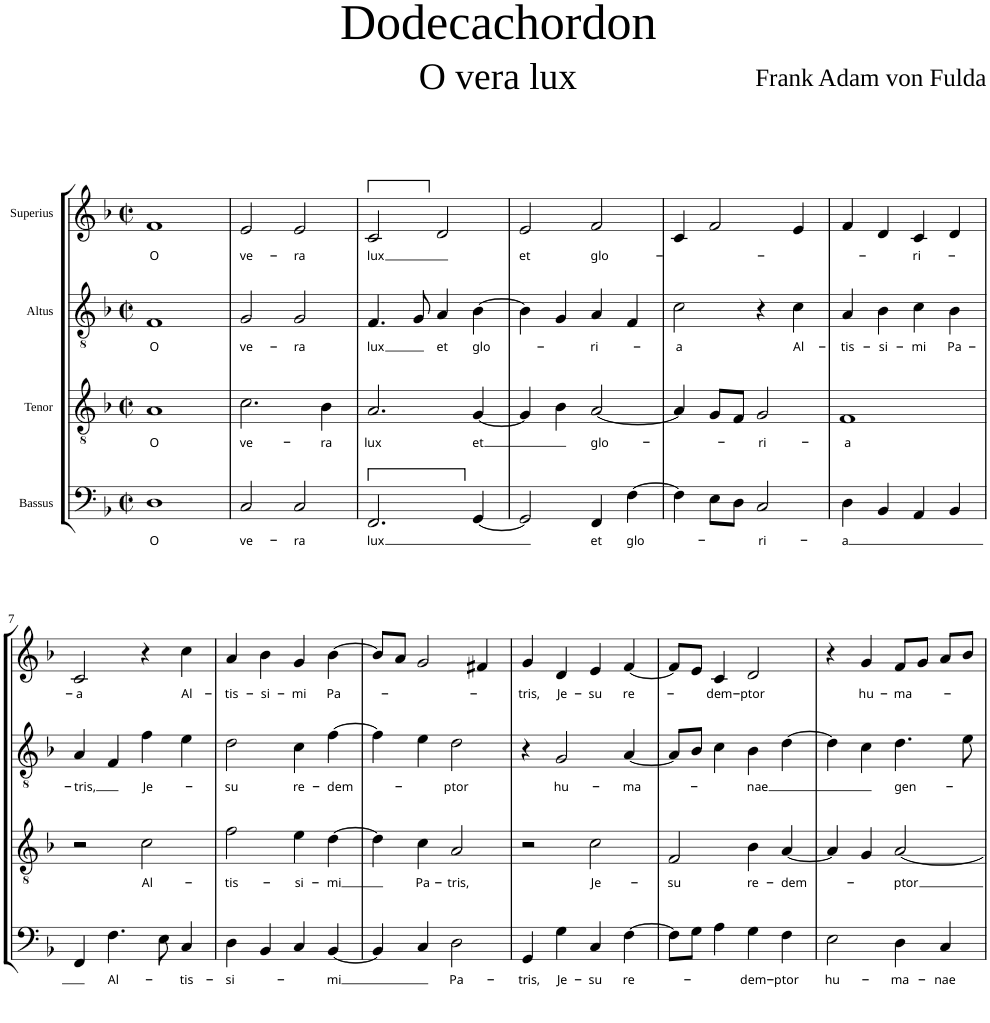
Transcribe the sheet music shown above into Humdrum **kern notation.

**kern	**text	**kern	**text	**kern	**text	**kern	**text
*part4	*part4	*part3	*part3	*part2	*part2	*part1	*part1
*staff4	*staff4	*staff3	*staff3	*staff2	*staff2	*staff1	*staff1
*I"Bassus	*	*I"Tenor	*	*I"Altus	*	*I"Superius	*
*clefF4	*	*clefGv2	*	*clefGv2	*	*clefG2	*
*k[b-]	*	*k[b-]	*	*k[b-]	*	*k[b-]	*
*d:	*	*d:	*	*d:	*	*d:	*
*M2/2	*	*M2/2	*	*M2/2	*	*M2/2	*
*met(c|)	*	*met(c|)	*	*met(c|)	*	*met(c|)	*
=1	=1	=1	=1	=1	=1	=1	=1
!	!LO:LY:b	!	!LO:LY:b	!	!LO:LY:b	!	!LO:LY:b
1D	O	1A	O	1F	O	1f	O
=2	=2	=2	=2	=2	=2	=2	=2
!	!LO:LY:b	!	!LO:LY:b	!	!LO:LY:b	!	!LO:LY:b
2C/	ve-	2.c\	ve-	2G/	ve-	2e/	ve-
!	!LO:LY:b	!	!	!	!LO:LY:b	!	!LO:LY:b
2C/	-ra	.	.	2G/	-ra	2e/	-ra
!	!	!	!LO:LY:b	!	!	!	!
.	.	4B-\	-ra	.	.	.	.
=3	=3	=3	=3	=3	=3	=3	=3
!	!LO:LY:b	!	!LO:LY:b	!	!LO:LY:b	!	!LO:LY:b
2.FF/	lux	2.A/	lux	4.F/	lux	2c/	lux
.	.	.	.	8G/	.	.	.
!	!	!	!	!	!LO:LY:b	!	!
.	.	.	.	4A/	et	2d/	.
!	!	!	!LO:LY:b	!	!LO:LY:b	!	!
[4GG/	.	[4G/	et	[4B-\	glo-	.	.
=4	=4	=4	=4	=4	=4	=4	=4
!	!	!	!	!	!	!	!LO:LY:b
2GG/]	.	4G/]	.	4B-\]	.	2e/	et
.	.	4B-\	.	4G/	.	.	.
!	!LO:LY:b	!	!LO:LY:b	!	!LO:LY:b	!	!LO:LY:b
4FF/	et	[2A/	glo-	4A/	-ri-	2f/	glo-
!	!LO:LY:b	!	!	!	!	!	!
[4F\	glo-	.	.	4F/	.	.	.
=5	=5	=5	=5	=5	=5	=5	=5
!	!	!	!	!	!LO:LY:b	!	!
4F\]	.	4A/]	.	2c\	-a	4c/	.
8E\L	.	8G/L	.	.	.	2f/	.
8D\J	.	8F/J	.	.	.	.	.
!	!LO:LY:b	!	!LO:LY:b	!	!	!	!
2C/	-ri-	2G/	-ri-	4r	.	.	.
!	!	!	!	!	!LO:LY:b	!	!
.	.	.	.	4c\	Al-	4e/	.
=6	=6	=6	=6	=6	=6	=6	=6
!	!LO:LY:b	!	!LO:LY:b	!	!LO:LY:b	!	!
4D\	-a	1F	-a	4A/	-tis-	4f/	.
!	!	!	!	!	!LO:LY:b	!	!
4BB-/	.	.	.	4B-\	-si-	4d/	.
!	!	!	!	!	!LO:LY:b	!	!LO:LY:b
4AA/	.	.	.	4c\	-mi	4c/	-ri-
!	!	!	!	!	!LO:LY:b	!	!
4BB-/	.	.	.	4B-\	Pa-	4d/	.
!!LO:LB:g=z
=7	=7	=7	=7	=7	=7	=7	=7
!	!	!	!	!	!LO:LY:b	!	!LO:LY:b
4FF/	.	2r	.	4A/	-tris,	2c/	-a
!	!LO:LY:b	!	!	!	!	!	!
4.F\	Al-	.	.	4F/	.	.	.
!	!	!	!LO:LY:b	!	!LO:LY:b	!	!
.	.	2c\	Al-	4f\	Je-	4r	.
8E\	.	.	.	.	.	.	.
!	!LO:LY:b	!	!	!	!	!	!LO:LY:b
4C/	-tis-	.	.	4e\	.	4cc\	Al-
=8	=8	=8	=8	=8	=8	=8	=8
!	!LO:LY:b	!	!LO:LY:b	!	!LO:LY:b	!	!LO:LY:b
4D\	-si-	2f\	-tis-	2d\	-su	4a/	-tis-
!	!	!	!	!	!	!	!LO:LY:b
4BB-/	.	.	.	.	.	4b-\	-si-
!	!	!	!LO:LY:b	!	!LO:LY:b	!	!LO:LY:b
4C/	.	4e\	-si-	4c\	re-	4g/	-mi
!	!LO:LY:b	!	!LO:LY:b	!	!LO:LY:b	!	!LO:LY:b
[4BB-/	-mi	[4d\	-mi	[4f\	-dem-	[4b-\	Pa-
=9	=9	=9	=9	=9	=9	=9	=9
4BB-/]	.	4d\]	.	4f\]	.	8b-/L]	.
.	.	.	.	.	.	8a/J	.
!	!	!	!LO:LY:b	!	!	!	!
4C/	.	4c\	Pa-	4e\	.	2g/	.
!	!LO:LY:b	!	!LO:LY:b	!	!LO:LY:b	!	!
2D\	Pa-	2A/	-tris,	2d\	-ptor	.	.
.	.	.	.	.	.	4f#X/	.
=10	=10	=10	=10	=10	=10	=10	=10
!	!LO:LY:b	!	!	!	!	!	!LO:LY:b
4GG/	-tris,	2r	.	4r	.	4g/	-tris,
!	!LO:LY:b	!	!	!	!LO:LY:b	!	!LO:LY:b
4G\	Je-	.	.	2G/	hu-	4d/	Je-
!	!LO:LY:b	!	!LO:LY:b	!	!	!	!LO:LY:b
4C/	-su	2c\	Je-	.	.	4e/	-su
!	!LO:LY:b	!	!	!	!LO:LY:b	!	!LO:LY:b
[4F\	re-	.	.	[4A/	-ma-	[4f/	re-
=11	=11	=11	=11	=11	=11	=11	=11
!	!	!	!LO:LY:b	!	!	!	!
8F\L]	.	2F/	-su	8A/L]	.	8f/L]	.
8G\J	.	.	.	8B-/J	.	8e/J	.
!	!	!	!	!	!	!	!LO:LY:b
4A\	.	.	.	4c\	.	4c/	-dem-
!	!LO:LY:b	!	!LO:LY:b	!	!LO:LY:b	!	!LO:LY:b
4G\	-dem-	4B-\	re-	4B-\	-nae	2d/	-ptor
!	!LO:LY:b	!	!LO:LY:b	!	!	!	!
4F\	-ptor	[4A/	-dem-	[4d\	.	.	.
=12	=12	=12	=12	=12	=12	=12	=12
!	!LO:LY:b	!	!	!	!	!	!
2E\	hu-	4A/]	.	4d\]	.	4r	.
!	!	!	!	!	!	!	!LO:LY:b
.	.	4G/	.	4c\	.	4g/	hu-
!	!LO:LY:b	!	!LO:LY:b	!	!LO:LY:b	!	!LO:LY:b
4D\	-ma-	[2A/	-ptor	4.d\	gen-	8f/L	-ma-
.	.	.	.	.	.	8g/J	.
!	!LO:LY:b	!	!	!	!	!	!
4C/	-nae	.	.	.	.	8a/L	.
.	.	.	.	8e\	.	8b-/J	.
=	=	=	=	=	=	=	=
*-	*-	*-	*-	*-	*-	*-	*-
